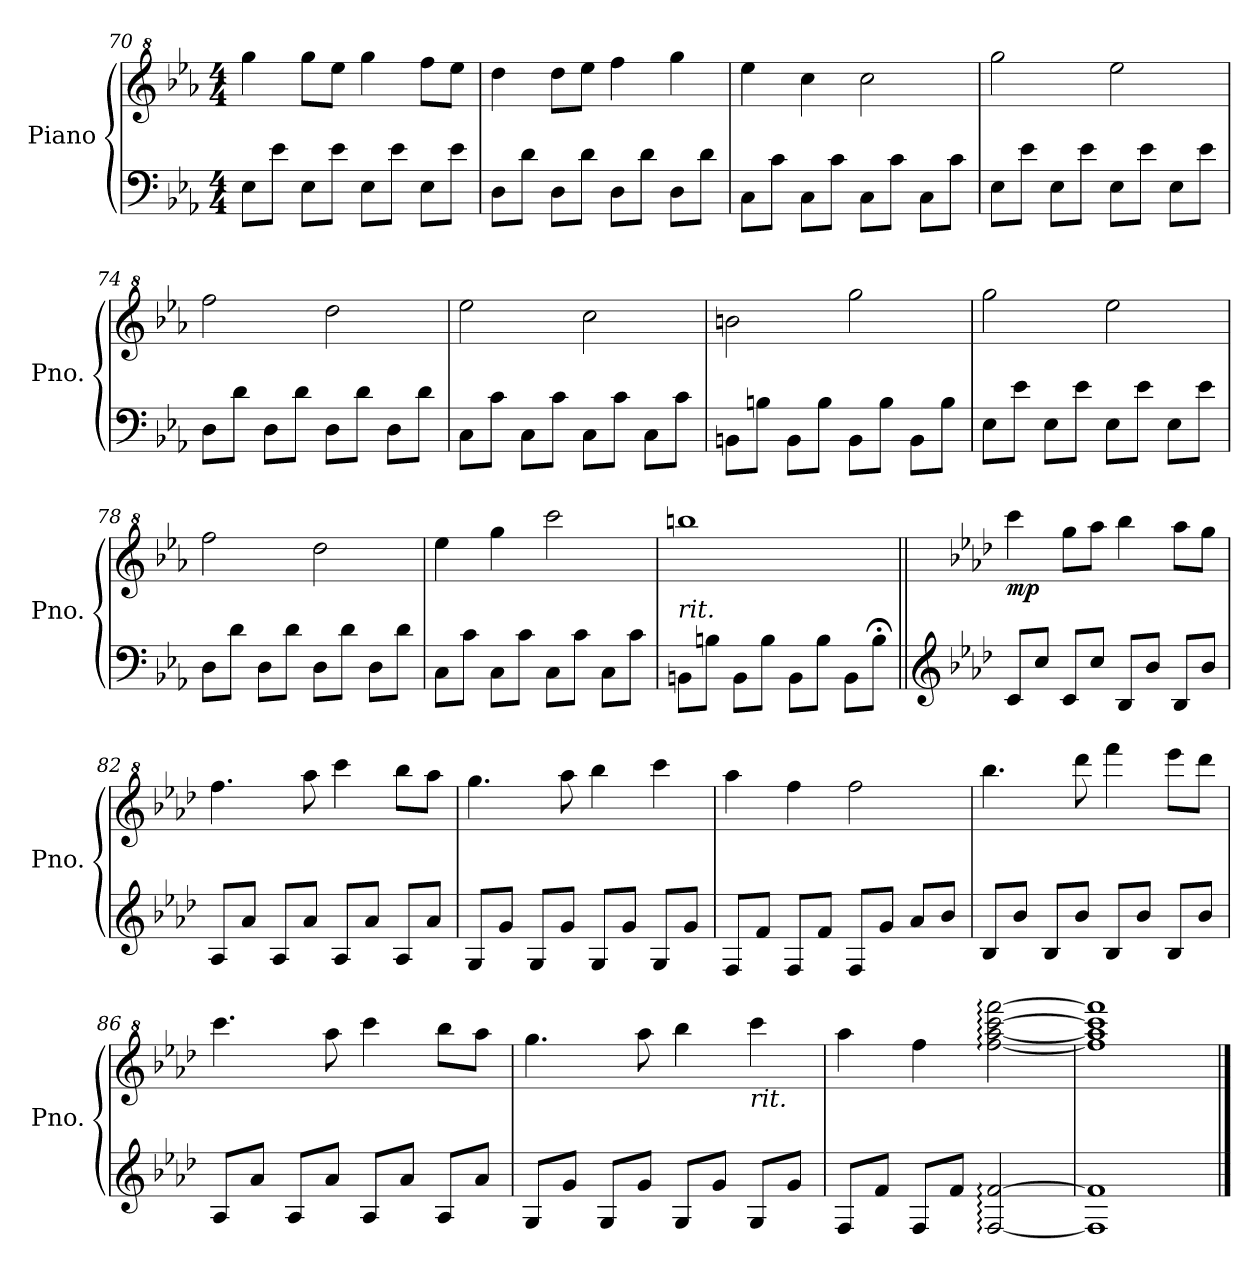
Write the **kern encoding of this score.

**kern	**kern	**dynam
*part1	*part1	*part1
*staff2	*staff1	*staff1/2
*I"Piano	*	*
*I'Pno.	*	*
*clefF4	*clefG^2	*
*k[b-e-a-]	*k[b-e-a-]	*
*M4/4	*M4/4	*
=70	=70	=70
8E-\L	4ggg\	.
8e-\J	.	.
8E-\L	8ggg\L	.
8e-\J	8eee-\J	.
8E-\L	4ggg\	.
8e-\J	.	.
8E-\L	8fff\L	.
8e-\J	8eee-\J	.
!!LO:LB:g=z
=71	=71	=71
8D\L	4ddd\	.
8d\J	.	.
8D\L	8ddd\L	.
8d\J	8eee-\J	.
8D\L	4fff\	.
8d\J	.	.
8D\L	4ggg\	.
8d\J	.	.
=72	=72	=72
8C\L	4eee-\	.
8c\J	.	.
8C\L	4ccc\	.
8c\J	.	.
8C\L	2ccc\	.
8c\J	.	.
8C\L	.	.
8c\J	.	.
=73	=73	=73
8E-\L	2ggg\	.
8e-\J	.	.
8E-\L	.	.
8e-\J	.	.
8E-\L	2eee-\	.
8e-\J	.	.
8E-\L	.	.
8e-\J	.	.
=74	=74	=74
8D\L	2fff\	.
8d\J	.	.
8D\L	.	.
8d\J	.	.
8D\L	2ddd\	.
8d\J	.	.
8D\L	.	.
8d\J	.	.
=75	=75	=75
8C\L	2eee-\	.
8c\J	.	.
8C\L	.	.
8c\J	.	.
8C\L	2ccc\	.
8c\J	.	.
8C\L	.	.
8c\J	.	.
!!LO:LB:g=z
=76	=76	=76
8BBn\L	2bbn\	.
8Bn\J	.	.
8BB\L	.	.
8B\J	.	.
8BB\L	2ggg\	.
8B\J	.	.
8BB\L	.	.
8B\J	.	.
=77	=77	=77
8E-\L	2ggg\	.
8e-\J	.	.
8E-\L	.	.
8e-\J	.	.
8E-\L	2eee-\	.
8e-\J	.	.
8E-\L	.	.
8e-\J	.	.
=78	=78	=78
8D\L	2fff\	.
8d\J	.	.
8D\L	.	.
8d\J	.	.
8D\L	2ddd\	.
8d\J	.	.
8D\L	.	.
8d\J	.	.
=79	=79	=79
8C\L	4eee-\	.
8c\J	.	.
8C\L	4ggg\	.
8c\J	.	.
8C\L	2cccc\	.
8c\J	.	.
8C\L	.	.
8c\J	.	.
=80	=80	=80
!LO:TX:a:i:t=rit.	!	!
8BBn\L	1bbbn	.
8Bn\J	.	.
8BB\L	.	.
8B\J	.	.
8BB\L	.	.
8B\J	.	.
8BB\L	.	.
8B;<\J	.	.
!!LO:PB:g=z
=81||	=81||	=81||
*clefG2	*	*
*k[b-e-a-d-]	*k[b-e-a-d-]	*
*	*MM80	*
!	!	!LO:DY:b
8c/L	4cccc\	mp
8cc/J	.	.
8c/L	8ggg\L	.
8cc/J	8aaa-\J	.
8B-/L	4bbb-\	.
8b-/J	.	.
8B-/L	8aaa-\L	.
8b-/J	8ggg\J	.
=82	=82	=82
8A-/L	4.fff\	.
8a-/J	.	.
8A-/L	.	.
8a-/J	8aaa-\	.
8A-/L	4cccc\	.
8a-/J	.	.
8A-/L	8bbb-\L	.
8a-/J	8aaa-\J	.
=83	=83	=83
8G/L	4.ggg\	.
8g/J	.	.
8G/L	.	.
8g/J	8aaa-\	.
8G/L	4bbb-\	.
8g/J	.	.
8G/L	4cccc\	.
8g/J	.	.
=84	=84	=84
8F/L	4aaa-\	.
8f/J	.	.
8F/L	4fff\	.
8f/J	.	.
8F/L	2fff\	.
8g/J	.	.
8a-/L	.	.
8b-/J	.	.
=85	=85	=85
8B-/L	4.bbb-\	.
8b-/J	.	.
8B-/L	.	.
8b-/J	8dddd-\	.
8B-/L	4ffff\	.
8b-/J	.	.
8B-/L	8eeee-\L	.
8b-/J	8dddd-\J	.
!!LO:LB:g=z
=86	=86	=86
8A-/L	4.cccc\	.
8a-/J	.	.
8A-/L	.	.
8a-/J	8aaa-\	.
8A-/L	4cccc\	.
8a-/J	.	.
8A-/L	8bbb-\L	.
8a-/J	8aaa-\J	.
=87	=87	=87
8G/L	4.ggg\	.
8g/J	.	.
8G/L	.	.
8g/J	8aaa-\	.
8G/L	4bbb-\	.
8g/J	.	.
!	!LO:TX:b:i:t=rit.	!
8G/L	4cccc\	.
8g/J	.	.
=88	=88	=88
8F/L	4aaa-\	.
8f/J	.	.
8F/L	4fff\	.
8f/J	.	.
[2F/: [2f/:	[2fff\: [2aaa-\: [2cccc\: [2ffff\:	.
=89	=89	=89
1F] 1f]	1fff] 1aaa-] 1cccc] 1ffff]	.
==	==	==
*-	*-	*-
